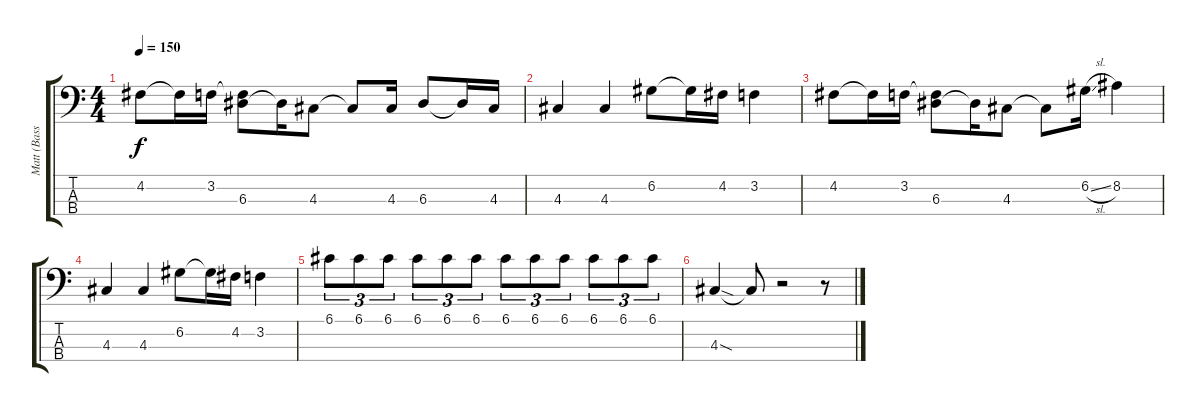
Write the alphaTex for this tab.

\track ("Matt (Bass)" "Matt (Bass") {instrument electricbassfinger}
\staff {score tabs}
\tuning (G2 D2 A1 E1) {hide}
\ts (4 4)
\tempo 150
\clef f4
\ks c
4.2.8{dy f} 4.2{t}.16 3.2.16 (3.2{t} 6.3).8 6.3{t}.16 4.3.8 4.3{t}.8 4.3.16 6.3.8 6.3{t}.16 4.3.16 |
4.3.4 4.3.4 6.2.8 6.2{t}.16 4.2.16 3.2.4 |
4.2.8 4.2{t}.16 3.2.16 (3.2{t} 6.3).8 6.3{t}.16 4.3.8 4.3{t}.8 6.2{sl}.16 8.2.4 |
4.3.4 4.3.4 6.2.8 6.2{t}.16 4.2.16 3.2.4 |
6.1.8{tu (3 2)} 6.1.8{tu (3 2)} 6.1.8{tu (3 2)} 6.1.8{tu (3 2)} 6.1.8{tu (3 2)} 6.1.8{tu (3 2)} 6.1.8{tu (3 2)} 6.1.8{tu (3 2)} 6.1.8{tu (3 2)} 6.1.8{tu (3 2)} 6.1.8{tu (3 2)} 6.1.8{tu (3 2)} |
4.3{sod}.4 4.3{t}.8 r.2 r.8
